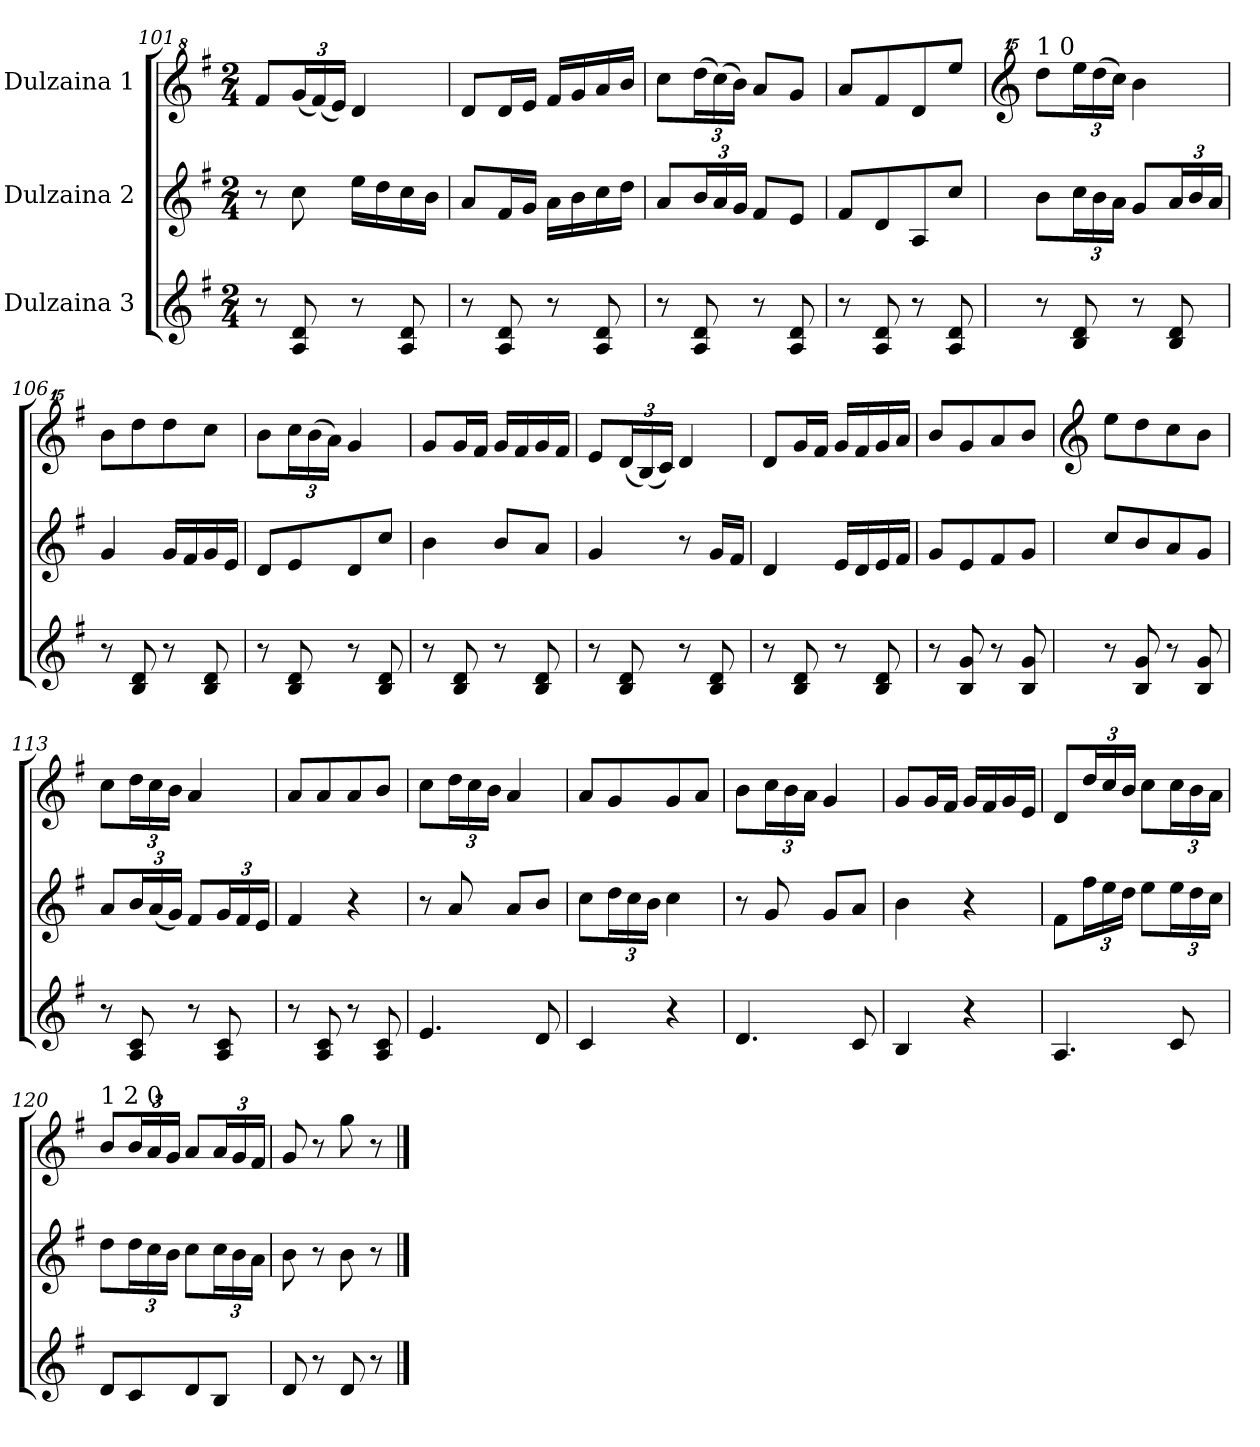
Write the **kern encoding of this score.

**kern	**kern	**kern
*part3	*part2	*part1
*staff3	*staff2	*staff1
*I"Dulzaina 3	*I"Dulzaina 2	*I"Dulzaina 1
*clefG2	*clefG2	*clefG^2
*k[f#]	*k[f#]	*k[f#]
*G:	*G:	*G:
*M2/4	*M2/4	*M2/4
=101	=101	=101
8r	8r	8ff#/L
*	*	*Xbrackettup
8A/ 8d/	8cc\	(<24gg/L
.	.	(<24ff#/)
.	.	24ee/JJ)
8r	16ee\LL	4dd/
.	16dd\	.
8A/ 8d/	16cc\	.
.	16b\JJ	.
=102	=102	=102
8r	8a/L	8dd/L
8A/ 8d/	16f#/L	16dd/L
.	16g/JJ	16ee/JJ
8r	16a\LL	16ff#/LL
.	16b\	16gg/
8A/ 8d/	16cc\	16aa/
.	16dd\JJ	16bb/JJ
=103	=103	=103
8r	8a/L	8ccc\L
*	*Xbrackettup	*
8A/ 8d/	24b/L	(>24ddd\L
.	24a/	(>24ccc\)
.	24g/JJ	24bb\JJ)
8r	8f#/L	8aa/L
8A/ 8d/	8e/J	8gg/J
=104	=104	=104
8r	8f#/L	8aa/L
8A/ 8d/	8d/	8ff#/
8r	8A/	8dd/
8A/ 8d/	8cc/J	8eee/J
!!LO:LB:g=z
=105	=105	=105
*	*	*clefG^^2
!	!	!LO:TX:a:t=1 0
8r	8b\L	8dddd\L
8B/ 8d/	24cc\L	24eeee\L
.	24b\	(>24dddd\
.	24a\JJ	24cccc\JJ)
8r	8g/L	4bbb\
8B/ 8d/	24a/L	.
.	24b/	.
.	24a/JJ	.
=106	=106	=106
8r	4g/	8bbb\L
8B/ 8d/	.	8dddd\
8r	16g/LL	8dddd\
.	16f#/	.
8B/ 8d/	16g/	8cccc\J
.	16e/JJ	.
=107	=107	=107
8r	8d/L	8bbb\L
8B/ 8d/	8e/	24cccc\L
.	.	(>24bbb\
.	.	24aaa\JJ)
8r	8d/	4ggg/
8B/ 8d/	8cc/J	.
=108	=108	=108
8r	4b\	8ggg/L
8B/ 8d/	.	16ggg/L
.	.	16fff#/JJ
8r	8b/L	16ggg/LL
.	.	16fff#/
8B/ 8d/	8a/J	16ggg/
.	.	16fff#/JJ
=109	=109	=109
8r	4g/	8eee/L
8B/ 8d/	.	(<24ddd/L
.	.	(<24bb/)
.	.	24ccc/JJ)
8r	8r	4ddd/
8B/ 8d/	16g/LL	.
.	16f#/JJ	.
=110	=110	=110
8r	4d/	8ddd/L
8B/ 8d/	.	16ggg/L
.	.	16fff#/JJ
8r	16e/LL	16ggg/LL
.	16d/	16fff#/
8B/ 8d/	16e/	16ggg/
.	16f#/JJ	16aaa/JJ
=111	=111	=111
8r	8g/L	8bbb/L
8B/ 8g/	8e/	8ggg/
8r	8f#/	8aaa/
8B/ 8g/	8g/J	8bbb/J
=112	=112	=112
*	*	*clefG2
8r	8cc/L	8ee\L
8B/ 8g/	8b/	8dd\
8r	8a/	8cc\
8B/ 8g/	8g/J	8b\J
=113	=113	=113
8r	8a/L	8cc\L
8A/ 8c/	24b/L	24dd\L
.	(<24a/	24cc\
.	24g/JJ)	24b\JJ
8r	8f#/L	4a/
8A/ 8c/	24g/L	.
.	24f#/	.
.	24e/JJ	.
!!LO:LB:g=z
=114	=114	=114
8r	4f#/	8a/L
8A/ 8c/	.	8a/
8r	4r	8a/
8A/ 8c/	.	8b/J
=115	=115	=115
4.e/	8r	8cc\L
.	8a/	24dd\L
.	.	24cc\
.	.	24b\JJ
.	8a/L	4a/
8d/	8b/J	.
=116	=116	=116
4c/	8cc\L	8a/L
.	24dd\L	8g/
.	24cc\	.
.	24b\JJ	.
4r	4cc\	8g/
.	.	8a/J
=117	=117	=117
4.d/	8r	8b\L
.	8g/	24cc\L
.	.	24b\
.	.	24a\JJ
.	8g/L	4g/
8c/	8a/J	.
=118	=118	=118
4B/	4b\	8g/L
.	.	16g/L
.	.	16f#/JJ
4r	4r	16g/LL
.	.	16f#/
.	.	16g/
.	.	16e/JJ
=119	=119	=119
4.A/	8f#\L	8d/L
.	24ff#\L	24dd/L
.	24ee\	24cc/
.	24dd\JJ	24b/JJ
.	8ee\L	8cc\L
8c/	24ee\L	24cc\L
.	24dd\	24b\
.	24cc\JJ	24a\JJ
=120	=120	=120
!	!	!LO:TX:a:t=1 2 0
8d/L	8dd\L	8b/L
8c/	24dd\L	24b/L
.	24cc\	24a/
.	24b\JJ	24g/JJ
8d/	8cc\L	8a/L
8B/J	24cc\L	24a/L
.	24b\	24g/
.	24a\JJ	24f#/JJ
=121	=121	=121
8d/	8b\	8g/
8r	8r	8r
8d/	8b\	8gg\
8r	8r	8r
==	==	==
*-	*-	*-
